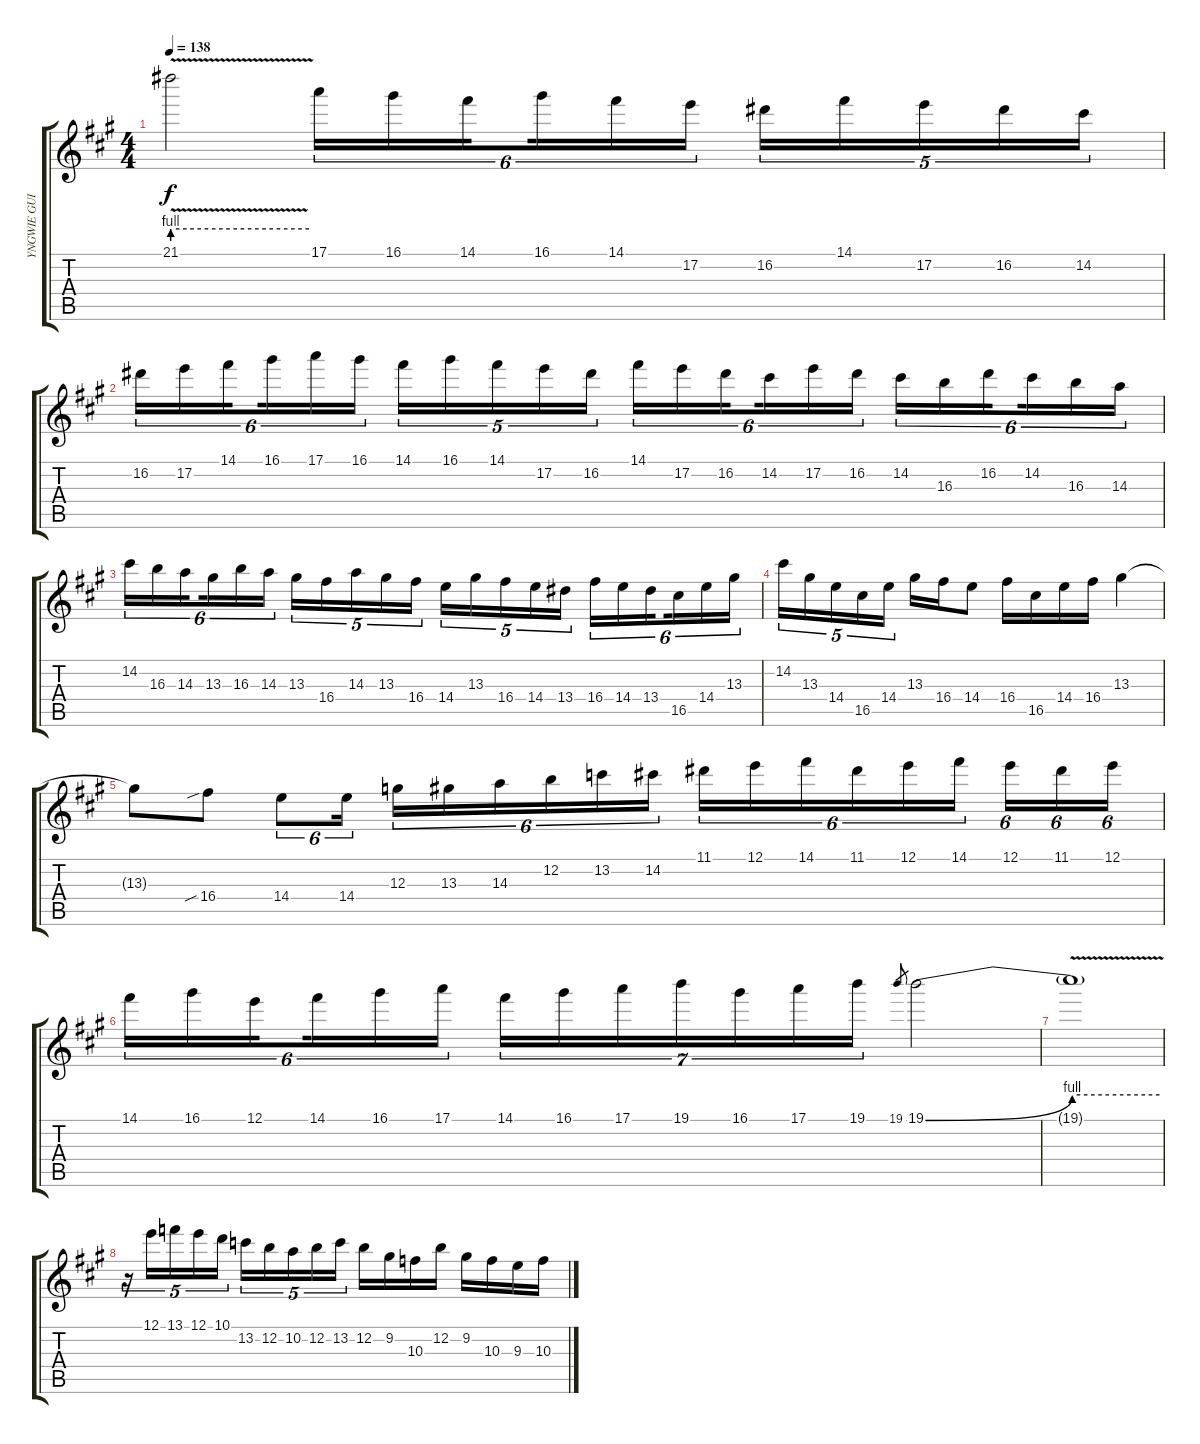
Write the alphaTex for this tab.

\track ("YNGWIE GUITAR 1" "YNGWIE GUI") {instrument acousticguitarsteel}
\staff {score tabs}
\tuning (E4 B3 G3 D3 A2 E2) {hide}
\ts (4 4)
\tempo 138
\clef g2
\ks f#minor
21.1{be (hold 0 4 60 4) v t}.2{dy f} 17.1.16{tu (6 4)} 16.1.16{tu (6 4)} 14.1.16{tu (6 4) beam splitsecondary} 16.1.16{tu (6 4)} 14.1.16{tu (6 4)} 17.2.16{tu (6 4)} 16.2.16{tu (5 4)} 14.1.16{tu (5 4)} 17.2.16{tu (5 4)} 16.2.16{tu (5 4)} 14.2.16{tu (5 4)} |
16.2.16{tu (6 4)} 17.2.16{tu (6 4)} 14.1.16{tu (6 4) beam splitsecondary} 16.1.16{tu (6 4)} 17.1.16{tu (6 4)} 16.1.16{tu (6 4)} 14.1.16{tu (5 4)} 16.1.16{tu (5 4)} 14.1.16{tu (5 4)} 17.2.16{tu (5 4)} 16.2.16{tu (5 4)} 14.1.16{tu (6 4)} 17.2.16{tu (6 4)} 16.2.16{tu (6 4) beam splitsecondary} 14.2.16{tu (6 4)} 17.2.16{tu (6 4)} 16.2.16{tu (6 4)} 14.2.16{tu (6 4)} 16.3.16{tu (6 4)} 16.2.16{tu (6 4) beam splitsecondary} 14.2.16{tu (6 4)} 16.3.16{tu (6 4)} 14.3.16{tu (6 4)} |
14.2.16{tu (6 4)} 16.3.16{tu (6 4)} 14.3.16{tu (6 4) beam splitsecondary} 13.3.16{tu (6 4)} 16.3.16{tu (6 4)} 14.3.16{tu (6 4)} 13.3.16{tu (5 4)} 16.4.16{tu (5 4)} 14.3.16{tu (5 4)} 13.3.16{tu (5 4)} 16.4.16{tu (5 4)} 14.4.16{tu (5 4)} 13.3.16{tu (5 4)} 16.4.16{tu (5 4)} 14.4.16{tu (5 4)} 13.4.16{tu (5 4)} 16.4.16{tu (6 4)} 14.4.16{tu (6 4)} 13.4.16{tu (6 4) beam splitsecondary} 16.5.16{tu (6 4)} 14.4.16{tu (6 4)} 13.3.16{tu (6 4)} |
14.2.16{tu (5 4)} 13.3.16{tu (5 4)} 14.4.16{tu (5 4)} 16.5.16{tu (5 4)} 14.4.16{tu (5 4)} 13.3.16 16.4.16 14.4.8 16.4.16 16.5.16 14.4.16 16.4.16 13.3.4 |
13.3{t}.8 16.4{sib}.8 14.4.8{tu (6 4)} 14.4.16{tu (6 4) beam splitsecondary} 12.3.16{tu (6 4)} 13.3.16{tu (6 4)} 14.3.16{tu (6 4)} 12.2.16{tu (6 4)} 13.2.16{tu (6 4)} 14.2.16{tu (6 4) beam splitsecondary} 11.1.16{tu (6 4)} 12.1.16{tu (6 4)} 14.1.16{tu (6 4)} 11.1.16{tu (6 4)} 12.1.16{tu (6 4)} 14.1.16{tu (6 4) beam splitsecondary} 12.1.16{tu (6 4)} 11.1.16{tu (6 4)} 12.1.16{tu (6 4)} |
14.1.16{tu (6 4)} 16.1.16{tu (6 4)} 12.1.16{tu (6 4) beam splitsecondary} 14.1.16{tu (6 4)} 16.1.16{tu (6 4)} 17.1.16{tu (6 4)} 14.1.16{tu (7 4)} 16.1.16{tu (7 4)} 17.1.16{tu (7 4)} 19.1.16{tu (7 4)} 16.1.16{tu (7 4)} 17.1.16{tu (7 4)} 19.1.16{tu (7 4)} 19.1.8{gr} 19.1{be (bend 0 0 60 4)}.2 |
19.1{be (hold 0 4 60 4) v t}.1 |
r.16{tu (5 4)} 12.1.16{tu (5 4)} 13.1.16{tu (5 4)} 12.1.16{tu (5 4)} 10.1.16{tu (5 4)} 13.2.16{tu (5 4)} 12.2.16{tu (5 4)} 10.2.16{tu (5 4)} 12.2.16{tu (5 4)} 13.2.16{tu (5 4)} 12.2.16 9.2.16 10.3.16 12.2.16 9.2.16 10.3.16 9.3.16 10.3.16
